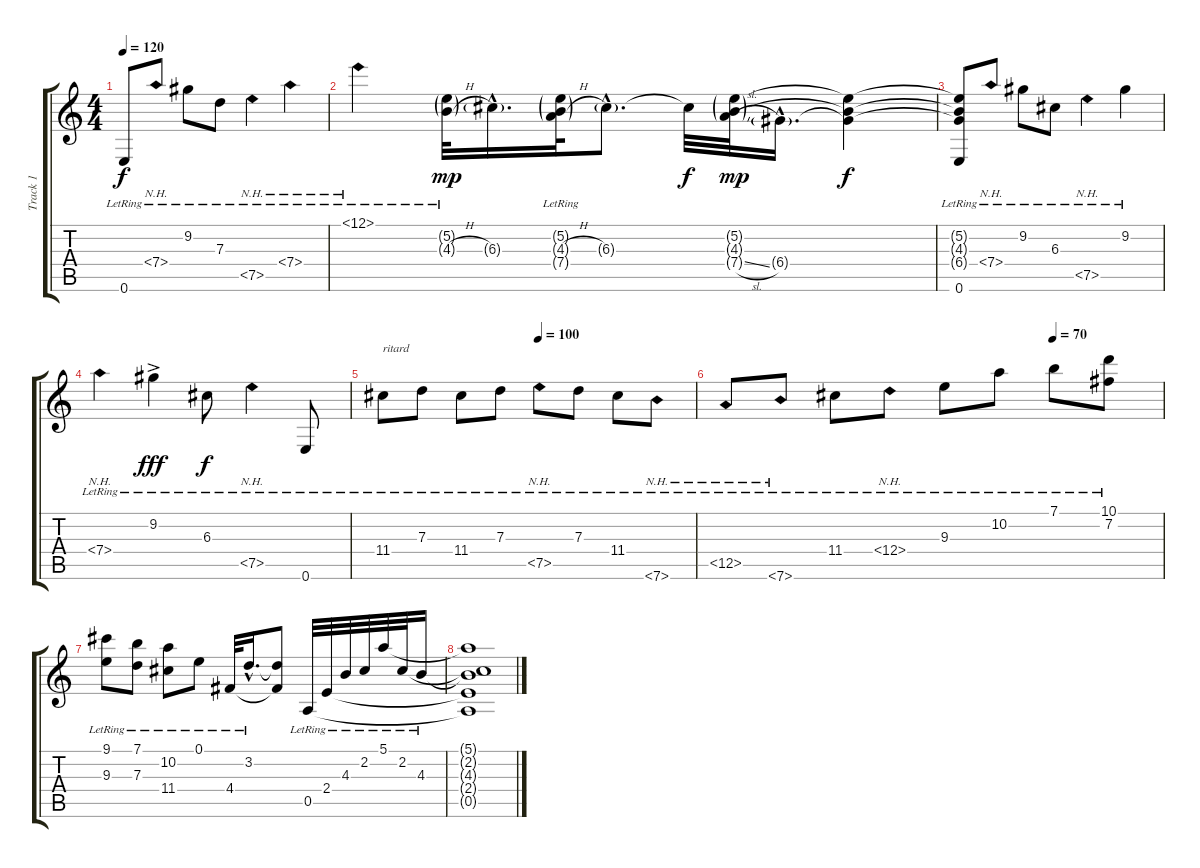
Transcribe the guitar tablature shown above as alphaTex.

\track ("Track 1" "Track 1") {instrument acousticguitarnylon}
\staff {score tabs}
\tuning (E4 B3 G3 D3 A2 E2) {hide}
\ts (4 4)
\tempo 120
\clef g2
\ks c
0.6{lr}.8{dy f} 7.4{nh lr}.8 9.2{lr}.8 7.3{lr}.8 7.5{nh lr}.4 7.4{nh lr}.4 |
12.1{nh lr}.4 (5.2{g lr} 4.3{h g}).32{dy mp} 6.3{g hac}.16{d} (5.2{g lr} 4.3{h g} 7.4{g lr}).32 6.3{g hac}.8{d} 6.3{t}.32{dy f} (5.2{g} 4.3{g} 7.4{sl g}).32{dy mp} 6.4{g hac}.16{d} (5.2{t} 4.3{t} 6.4{t}).4{dy f} |
(5.2{t} 4.3{t} 6.4{t} 0.6{lr}).8 7.4{nh lr}.8 9.2{lr}.8 6.3{lr}.8 7.5{nh lr}.4 9.2{lr}.4 |
7.4{nh lr}.4 9.2{ac lr}.4{dy fff} 6.3{lr}.8{dy f} 7.5{nh lr}.4 0.6{lr}.8 |
\tempo (100 0.5)
11.4{lr}.8{txt "ritard"} 7.3{lr}.8 11.4{lr}.8 7.3{lr}.8 7.5{nh lr}.8 7.3{lr}.8 11.4{lr}.8 7.6{nh lr}.8 |
\tempo (70 0.75)
12.5{nh lr}.8 7.6{nh lr}.8 11.4{lr}.8 12.4{nh lr}.8 9.3{lr}.8 10.2{lr}.8 7.1{lr}.8 (10.1{lr} 7.2{lr}).8 |
(9.1{lr} 9.3{lr}).8 (7.1{lr} 7.3{lr}).8 (10.2{lr} 11.4{lr}).8 0.1{lr}.8 4.4{lr}.32 3.2{hac lr}.16{d} (3.2{t} 4.4{t}).8 0.5{lr}.32 2.4{lr}.32 4.3{lr}.32 2.2{lr}.32 5.1{lr}.32 2.2{lr}.32 4.3{lr}.16 |
(5.1{t} 2.2{t} 4.3{t} 2.4{t} 0.5{t}).1
